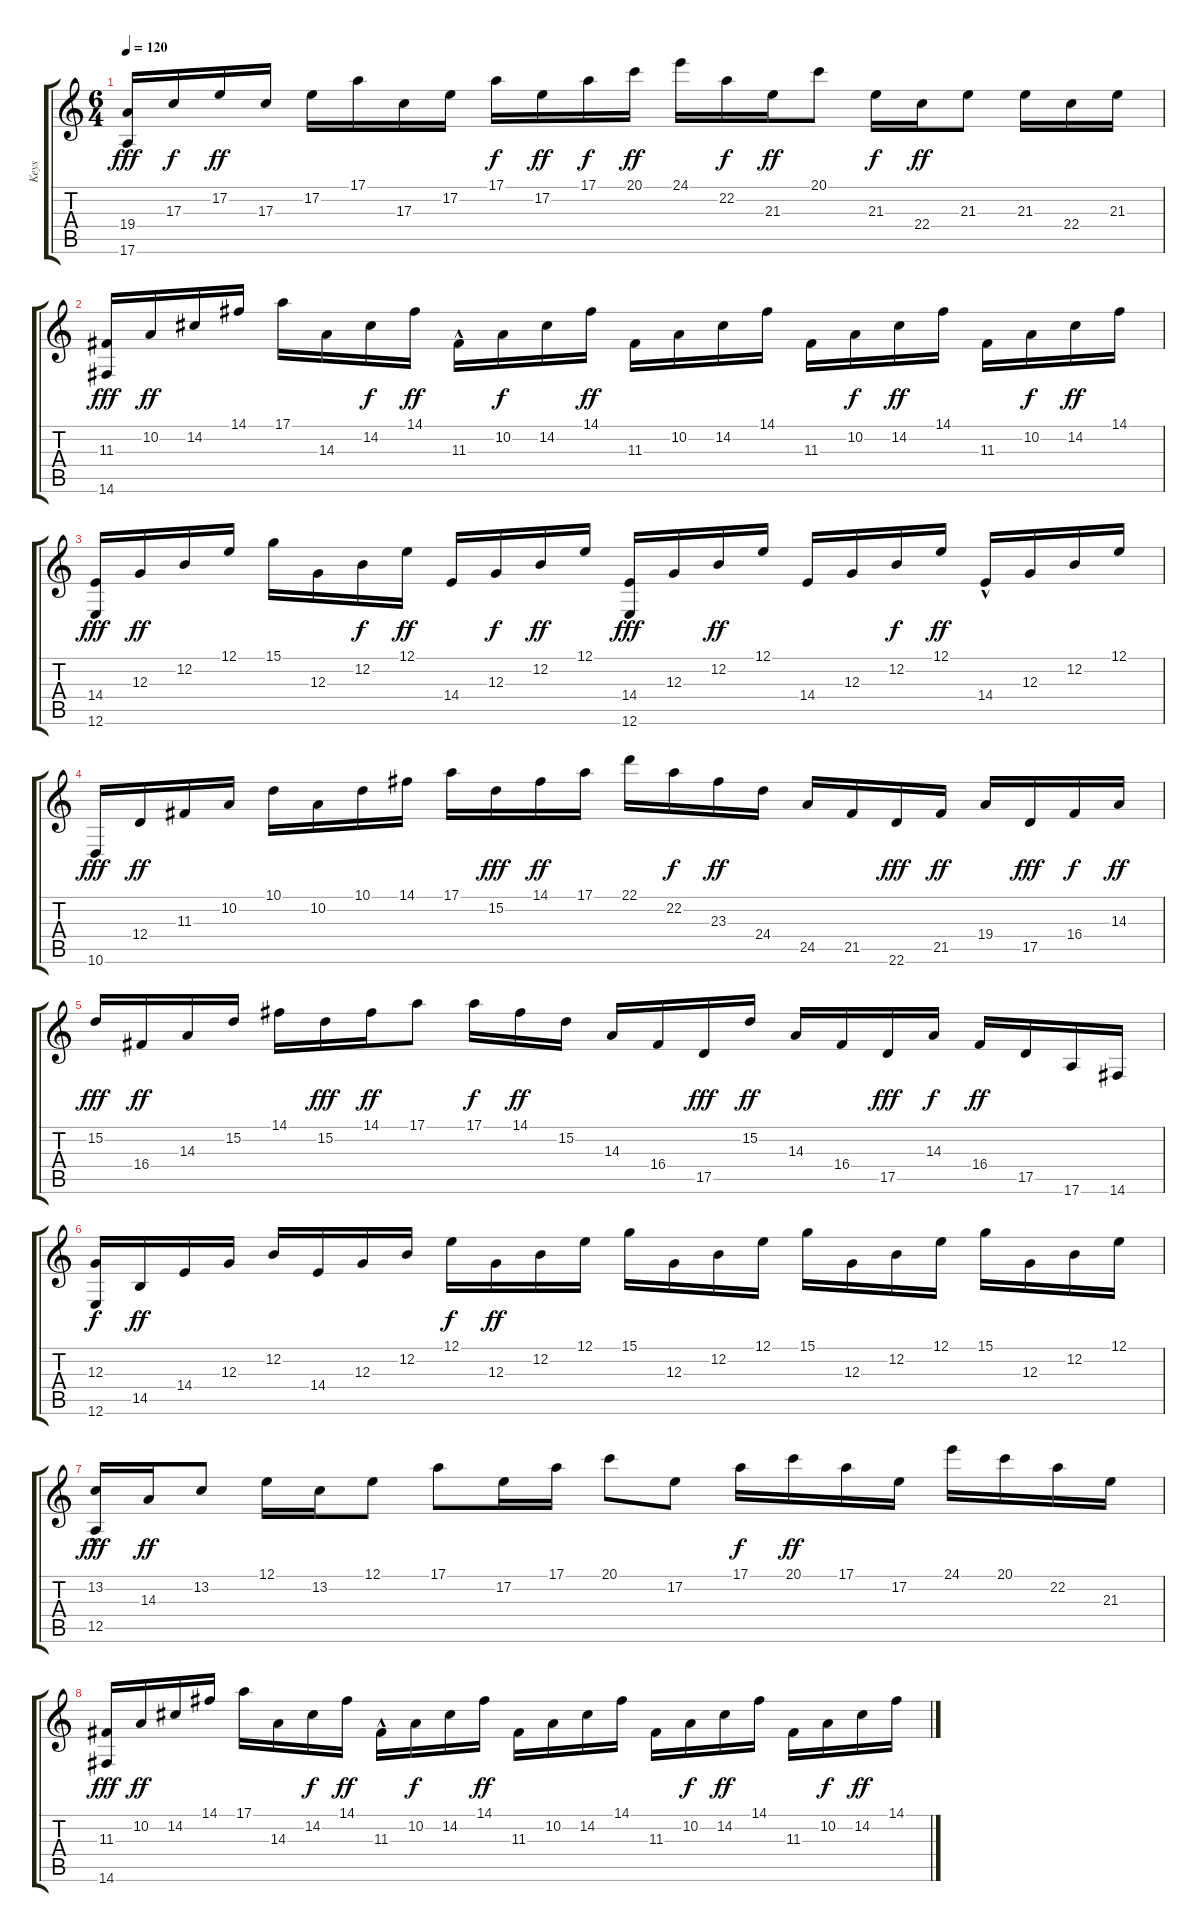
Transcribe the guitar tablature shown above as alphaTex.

\track ("Keys" "Keys") {instrument percussiveorgan}
\staff {score tabs}
\tuning (E4 B3 G3 D3 A2 E2) {hide}
\ts (6 4)
\tempo 120
\clef g2
\ks c
(19.4 17.6).16{dy fff} 17.3.16{dy f} 17.2.16{dy ff} 17.3.16 17.2.16 17.1.16 17.3.16 17.2.16 17.1.16{dy f} 17.2.16{dy ff} 17.1.16{dy f} 20.1.16{dy ff} 24.1.16 22.2.16{dy f} 21.3.16{dy ff} 20.1.8 21.3.16{dy f} 22.4.16{dy ff} 21.3.8 21.3.16 22.4.16 21.3.16 |
(11.3 14.6).16{dy fff} 10.2.16{dy ff} 14.2.16 14.1.16 17.1.16 14.3.16 14.2.16{dy f} 14.1.16{dy ff} 11.3{hac}.16 10.2.16{dy f} 14.2.16 14.1.16{dy ff} 11.3.16 10.2.16 14.2.16 14.1.16 11.3.16 10.2.16{dy f} 14.2.16{dy ff} 14.1.16 11.3.16 10.2.16{dy f} 14.2.16{dy ff} 14.1.16 |
(14.4 12.6).16{dy fff} 12.3.16{dy ff} 12.2.16 12.1.16 15.1.16 12.3.16 12.2.16{dy f} 12.1.16{dy ff} 14.4.16 12.3.16{dy f} 12.2.16{dy ff} 12.1.16 (14.4 12.6).16{dy fff} 12.3.16 12.2.16{dy ff} 12.1.16 14.4.16 12.3.16 12.2.16{dy f} 12.1.16{dy ff} 14.4{hac}.16 12.3.16 12.2.16 12.1.16 |
10.6.16{dy fff} 12.4.16{dy ff} 11.3.16 10.2.16 10.1.16 10.2.16 10.1.16 14.1.16 17.1.16 15.2.16{dy fff} 14.1.16{dy ff} 17.1.16 22.1.16 22.2.16{dy f} 23.3.16{dy ff} 24.4.16 24.5.16 21.5.16 22.6.16{dy fff} 21.5.16{dy ff} 19.4.16 17.5.16{dy fff} 16.4.16{dy f} 14.3.16{dy ff} |
15.2.16{dy fff} 16.4.16{dy ff} 14.3.16 15.2.16 14.1.16 15.2.16{dy fff} 14.1.16{dy ff} 17.1.8 17.1.16{dy f} 14.1.16{dy ff} 15.2.16 14.3.16 16.4.16 17.5.16{dy fff} 15.2.16{dy ff} 14.3.16 16.4.16 17.5.16{dy fff} 14.3.16{dy f} 16.4.16{dy ff} 17.5.16 17.6.16 14.6.16 |
(12.3 12.6).16{dy f} 14.5.16{dy ff} 14.4.16 12.3.16 12.2.16 14.4.16 12.3.16 12.2.16 12.1.16{dy f} 12.3.16{dy ff} 12.2.16 12.1.16 15.1.16 12.3.16 12.2.16 12.1.16 15.1.16 12.3.16 12.2.16 12.1.16 15.1.16 12.3.16 12.2.16 12.1.16 |
(13.2{hac} 12.5).16{dy fff} 14.3.16{dy ff} 13.2.8 12.1.16 13.2.16 12.1.8 17.1.8 17.2.16 17.1.16 20.1.8 17.2.8 17.1.16{dy f} 20.1.16{dy ff} 17.1.16 17.2.16 24.1.16 20.1.16 22.2.16 21.3.16 |
(11.3 14.6).16{dy fff} 10.2.16{dy ff} 14.2.16 14.1.16 17.1.16 14.3.16 14.2.16{dy f} 14.1.16{dy ff} 11.3{hac}.16 10.2.16{dy f} 14.2.16 14.1.16{dy ff} 11.3.16 10.2.16 14.2.16 14.1.16 11.3.16 10.2.16{dy f} 14.2.16{dy ff} 14.1.16 11.3.16 10.2.16{dy f} 14.2.16{dy ff} 14.1.16
